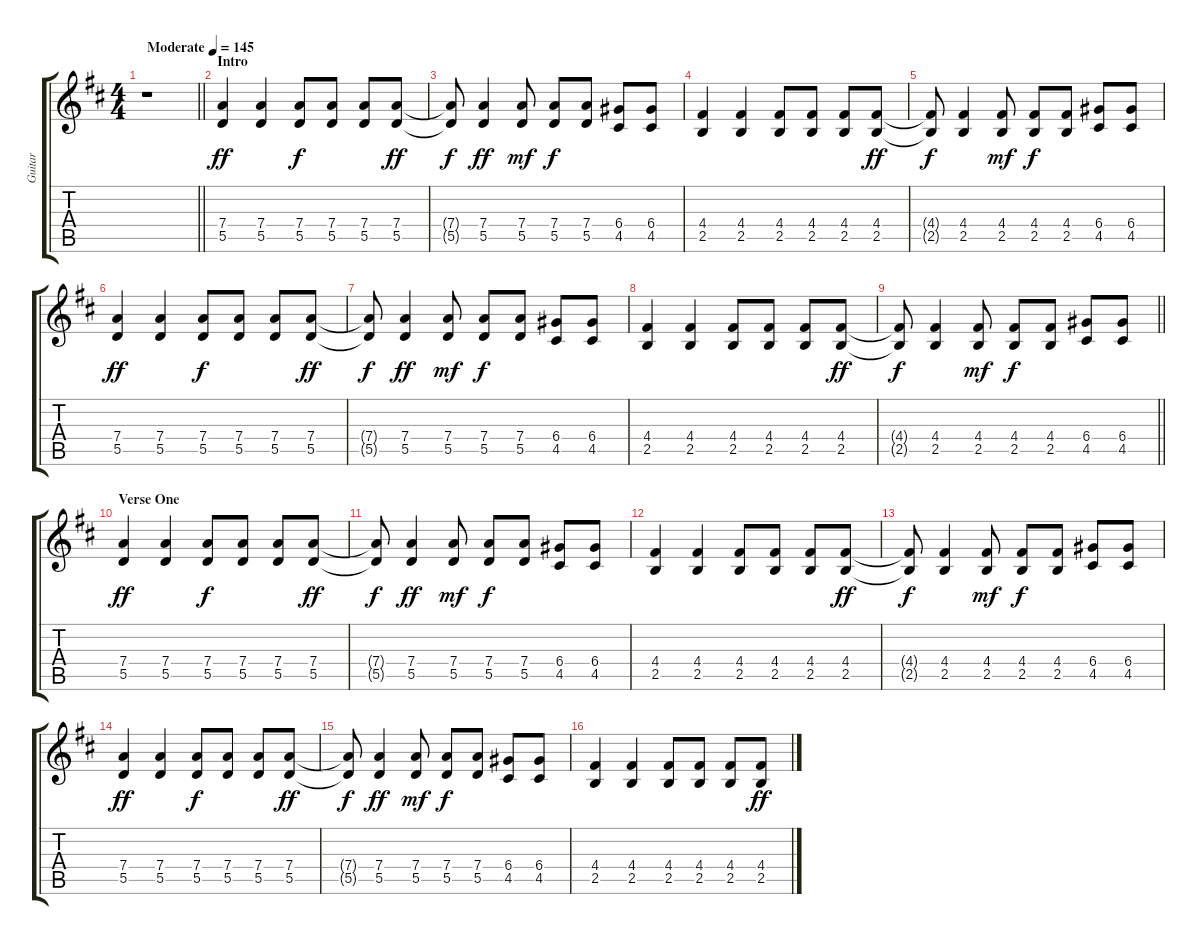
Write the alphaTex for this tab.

\track ("Guitar" "Guitar") {instrument distortionguitar}
\staff {score tabs}
\tuning (E4 B3 G3 D3 A2 E2) {hide}
\ts (4 4)
\tempo (145 "Moderate")
\clef g2
\barLineRight lightlight
\ks d
r.1{dy ff instrument distortionguitar} |
\section ("" "Intro")
(7.4 5.5).4 (7.4 5.5).4 (7.4 5.5).8{dy f} (7.4 5.5).8 (7.4 5.5).8 (7.4 5.5).8{dy ff} |
(7.4{t} 5.5{t}).8{dy f} (7.4 5.5).4{dy ff} (7.4 5.5).8{dy mf} (7.4 5.5).8{dy f} (7.4 5.5).8 (6.4 4.5).8 (6.4 4.5).8 |
(4.4 2.5).4 (4.4 2.5).4 (4.4 2.5).8 (4.4 2.5).8 (4.4 2.5).8 (4.4 2.5).8{dy ff} |
(4.4{t} 2.5{t}).8{dy f} (4.4 2.5).4 (4.4 2.5).8{dy mf} (4.4 2.5).8{dy f} (4.4 2.5).8 (6.4 4.5).8 (6.4 4.5).8 |
(7.4 5.5).4{dy ff} (7.4 5.5).4 (7.4 5.5).8{dy f} (7.4 5.5).8 (7.4 5.5).8 (7.4 5.5).8{dy ff} |
(7.4{t} 5.5{t}).8{dy f} (7.4 5.5).4{dy ff} (7.4 5.5).8{dy mf} (7.4 5.5).8{dy f} (7.4 5.5).8 (6.4 4.5).8 (6.4 4.5).8 |
(4.4 2.5).4 (4.4 2.5).4 (4.4 2.5).8 (4.4 2.5).8 (4.4 2.5).8 (4.4 2.5).8{dy ff} |
\barLineRight lightlight
(4.4{t} 2.5{t}).8{dy f} (4.4 2.5).4 (4.4 2.5).8{dy mf} (4.4 2.5).8{dy f} (4.4 2.5).8 (6.4 4.5).8 (6.4 4.5).8 |
\section ("" "Verse One")
(7.4 5.5).4{dy ff} (7.4 5.5).4 (7.4 5.5).8{dy f} (7.4 5.5).8 (7.4 5.5).8 (7.4 5.5).8{dy ff} |
(7.4{t} 5.5{t}).8{dy f} (7.4 5.5).4{dy ff} (7.4 5.5).8{dy mf} (7.4 5.5).8{dy f} (7.4 5.5).8 (6.4 4.5).8 (6.4 4.5).8 |
(4.4 2.5).4 (4.4 2.5).4 (4.4 2.5).8 (4.4 2.5).8 (4.4 2.5).8 (4.4 2.5).8{dy ff} |
(4.4{t} 2.5{t}).8{dy f} (4.4 2.5).4 (4.4 2.5).8{dy mf} (4.4 2.5).8{dy f} (4.4 2.5).8 (6.4 4.5).8 (6.4 4.5).8 |
(7.4 5.5).4{dy ff} (7.4 5.5).4 (7.4 5.5).8{dy f} (7.4 5.5).8 (7.4 5.5).8 (7.4 5.5).8{dy ff} |
(7.4{t} 5.5{t}).8{dy f} (7.4 5.5).4{dy ff} (7.4 5.5).8{dy mf} (7.4 5.5).8{dy f} (7.4 5.5).8 (6.4 4.5).8 (6.4 4.5).8 |
(4.4 2.5).4 (4.4 2.5).4 (4.4 2.5).8 (4.4 2.5).8 (4.4 2.5).8 (4.4 2.5).8{dy ff}
